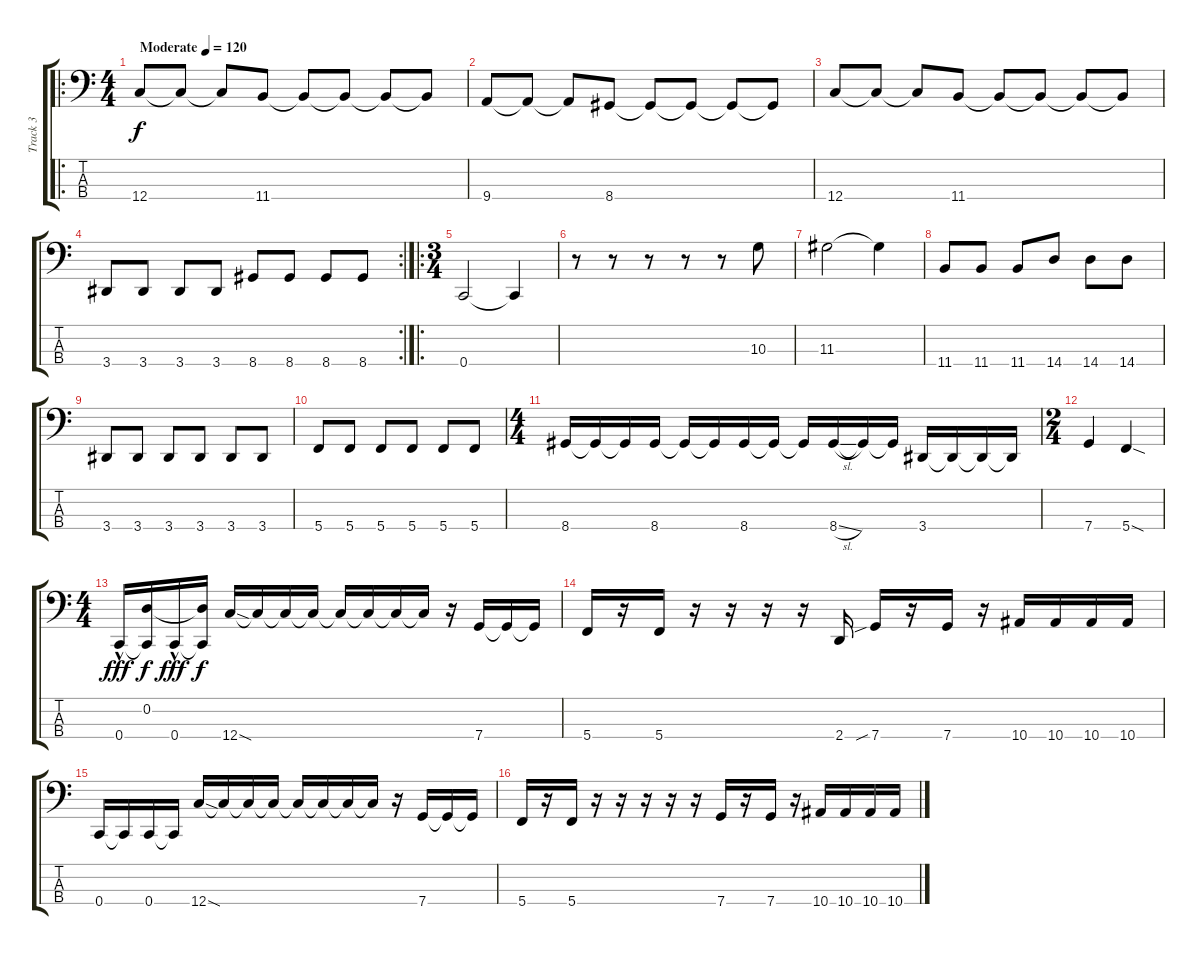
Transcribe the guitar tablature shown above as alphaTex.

\track ("Track 3" "Track 3") {instrument electricbassfinger}
\staff {score tabs}
\tuning (G2 D2 A1 C1) {hide}
\ro
\ts (4 4)
\tempo (120 "Moderate")
\clef f4
\ks c
12.4.8{dy f instrument electricbassfinger} 12.4{t}.8 12.4{t}.8 11.4.8 11.4{t}.8 11.4{t}.8 11.4{t}.8 11.4{t}.8 |
9.4.8 9.4{t}.8 9.4{t}.8 8.4.8 8.4{t}.8 8.4{t}.8 8.4{t}.8 8.4{t}.8 |
12.4.8 12.4{t}.8 12.4{t}.8 11.4.8 11.4{t}.8 11.4{t}.8 11.4{t}.8 11.4{t}.8 |
\rc 2
3.4.8 3.4.8 3.4.8 3.4.8 8.4.8 8.4.8 8.4.8 8.4.8 |
\ro
\ts (3 4)
0.4.2 0.4{t}.4 |
r.8 r.8 r.8 r.8 r.8 10.3.8 |
11.3.2 11.3{t}.4 |
11.4.8 11.4.8 11.4.8 14.4.8 14.4.8 14.4.8 |
3.4.8 3.4.8 3.4.8 3.4.8 3.4.8 3.4.8 |
5.4.8 5.4.8 5.4.8 5.4.8 5.4.8 5.4.8 |
\ts (4 4)
8.4.16 8.4{t}.16 8.4{t}.16 8.4.16 8.4{t}.16 8.4{t}.16 8.4.16 8.4{t}.16 8.4{t}.16 8.4{sl}.16 8.4{t}.16 8.4{t}.16 3.4.16 3.4{t}.16 3.4{t}.16 3.4{t}.16 |
\ts (2 4)
7.4.4 5.4{sod}.4 |
\ts (4 4)
0.4{hac}.16{dy fff} (0.2 0.4{t}).16{dy f} 0.4{hac}.16{dy fff} (0.2{t} 0.4{t}).16{dy f} 12.4{sod}.16 12.4{t}.16 12.4{t}.16 12.4{t}.16 12.4{t}.16 12.4{t}.16 12.4{t}.16 12.4{t}.16 r.16 7.4.16 7.4{t}.16 7.4{t}.16 |
5.4.16 r.16 5.4.16 r.16 r.16 r.16 r.16 2.4.16 7.4{sib}.16 r.16 7.4.16 r.16 10.4.16 10.4.16 10.4.16 10.4.16 |
0.4.16 0.4{t}.16 0.4.16 0.4{t}.16 12.4{sod}.16 12.4{t}.16 12.4{t}.16 12.4{t}.16 12.4{t}.16 12.4{t}.16 12.4{t}.16 12.4{t}.16 r.16 7.4.16 7.4{t}.16 7.4{t}.16 |
5.4.16 r.16 5.4.16 r.16 r.16 r.16 r.16 r.16 7.4.16 r.16 7.4.16 r.16 10.4.16 10.4.16 10.4.16 10.4.16
